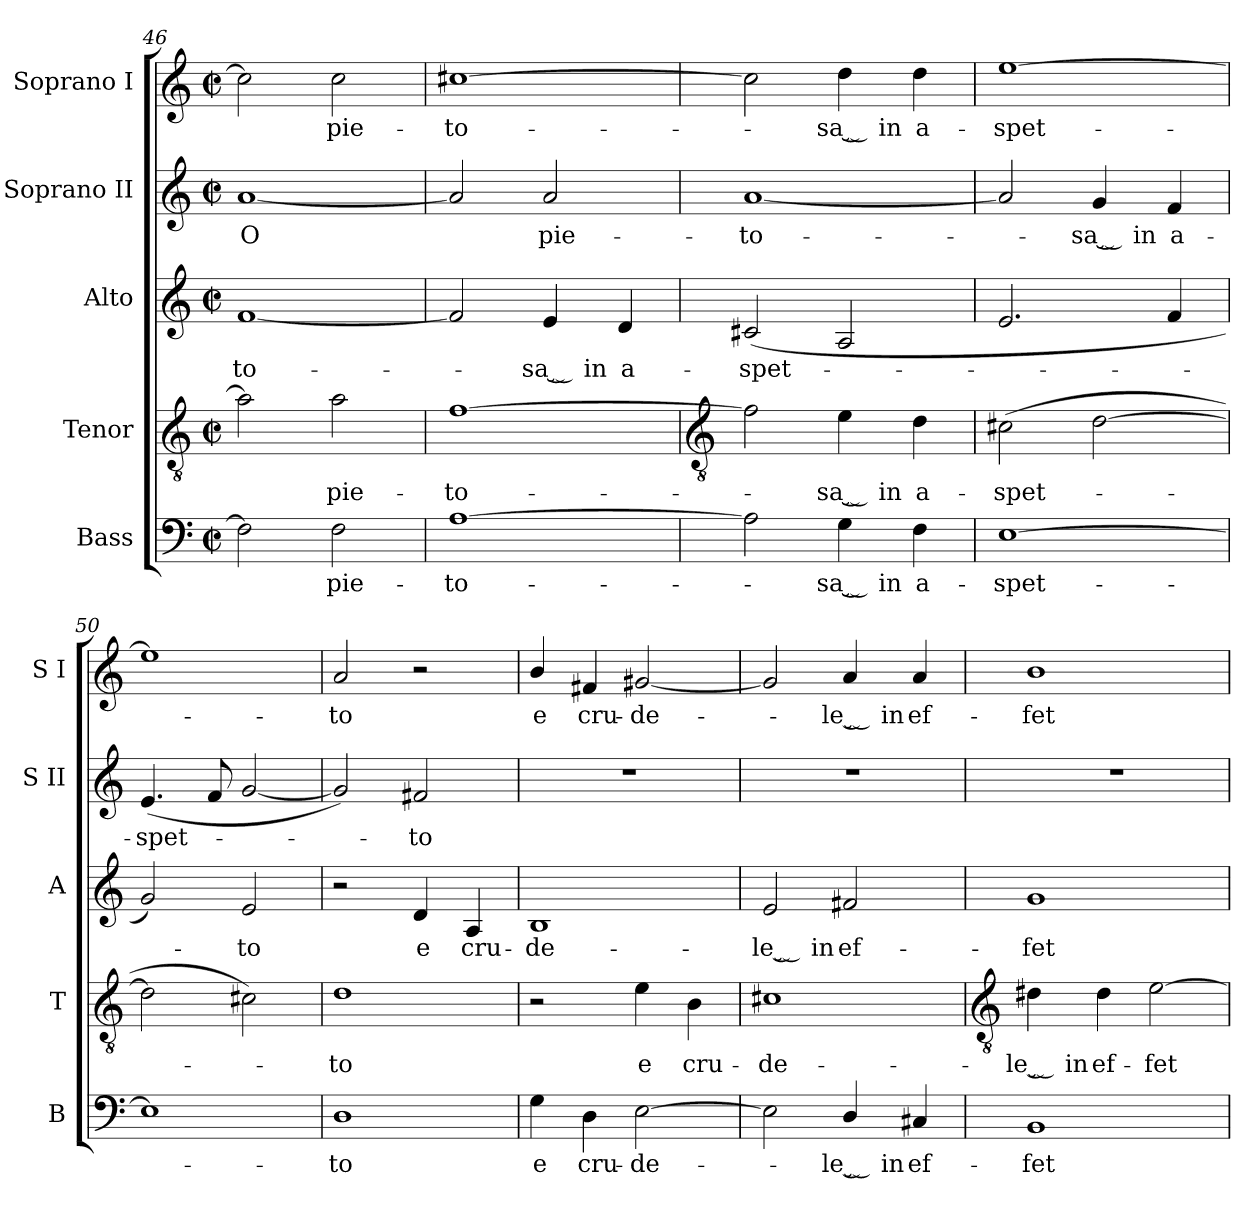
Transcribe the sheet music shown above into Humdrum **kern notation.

**kern	**text	**kern	**text	**kern	**text	**kern	**text	**kern	**text
*part5	*part5	*part4	*part4	*part3	*part3	*part2	*part2	*part1	*part1
*staff5	*staff5	*staff4	*staff4	*staff3	*staff3	*staff2	*staff2	*staff1	*staff1
*I"Bass	*	*I"Tenor	*	*I"Alto	*	*I"Soprano II	*	*I"Soprano I	*
*I'B	*	*I'T	*	*I'A	*	*I'S II	*	*I'S I	*
*clefF4	*	*clefGv2	*	*clefG2	*	*clefG2	*	*clefG2	*
*k[]	*	*k[]	*	*k[]	*	*k[]	*	*k[]	*
*C:	*	*C:	*	*C:	*	*C:	*	*C:	*
*M2/2	*	*M2/2	*	*M2/2	*	*M2/2	*	*M2/2	*
*met(c|)	*	*met(c|)	*	*met(c|)	*	*met(c|)	*	*met(c|)	*
=46	=46	=46	=46	=46	=46	=46	=46	=46	=46
!	!	!	!	!	!LO:LY:b	!	!LO:LY:b	!	!
2F]	.	2a]	.	[1f	-to-	[1a	O	2cc]	.
!	!LO:LY:b	!	!LO:LY:b	!	!	!	!	!	!LO:LY:b
2F	pie-	2a	pie-	.	.	.	.	2cc	pie-
=47	=47	=47	=47	=47	=47	=47	=47	=47	=47
!	!LO:LY:b	!	!LO:LY:b	!	!	!	!	!	!LO:LY:b
[1A	-to-	[1f	-to-	2f]	.	2a]	.	[1cc#X	-to-
!	!	!	!	!	!LO:LY:b	!	!LO:LY:b	!	!
.	.	.	.	4e	sa ̮ in	2a	pie-	.	.
!	!	!	!	!	!LO:LY:b	!	!	!	!
.	.	.	.	4d	a-	.	.	.	.
!!LO:LB:g=z
=48	=48	=48	=48	=48	=48	=48	=48	=48	=48
*	*	*clefGv2	*	*	*	*	*	*	*
!	!	!	!	!	!LO:LY:b	!	!LO:LY:b	!	!
2A]	.	2f]	.	(<2c#X	-spet-	[1a	-to-	2cc#]	.
!	!LO:LY:b	!	!LO:LY:b	!	!	!	!	!	!LO:LY:b
4G	sa ̮ in	4e	sa ̮ in	2A	.	.	.	4dd	sa ̮ in
!	!LO:LY:b	!	!LO:LY:b	!	!	!	!	!	!LO:LY:b
4F	a-	4d	a-	.	.	.	.	4dd	a-
=49	=49	=49	=49	=49	=49	=49	=49	=49	=49
!	!LO:LY:b	!	!LO:LY:b	!	!	!	!	!	!LO:LY:b
[1E	-spet-	(>2c#X	-spet-	2.e	.	2a]	.	[1ee	-spet-
!	!	!	!	!	!	!	!LO:LY:b	!	!
.	.	[2d	.	.	.	4g	sa ̮ in	.	.
!	!	!	!	!	!	!	!LO:LY:b	!	!
.	.	.	.	4f	.	4f	a-	.	.
=50	=50	=50	=50	=50	=50	=50	=50	=50	=50
!	!	!	!	!	!	!	!LO:LY:b	!	!
1E]	.	2d]	.	2g)	.	(<4.e	-spet-	1ee]	.
.	.	.	.	.	.	8f	.	.	.
!	!	!	!	!	!LO:LY:b	!	!	!	!
.	.	2c#X)	.	2e	to	[2g	.	.	.
=51	=51	=51	=51	=51	=51	=51	=51	=51	=51
!	!LO:LY:b	!	!LO:LY:b	!	!	!	!	!	!LO:LY:b
1D	to	1d	to	2r	.	2g])	.	2a	to
!	!	!	!	!	!LO:LY:b	!	!LO:LY:b	!	!
.	.	.	.	4d	e	2f#X	to	2r	.
!	!	!	!	!	!LO:LY:b	!	!	!	!
.	.	.	.	4A	cru-	.	.	.	.
=52	=52	=52	=52	=52	=52	=52	=52	=52	=52
!	!LO:LY:b	!	!	!	!LO:LY:b	!	!	!	!LO:LY:b
4G	e	2r	.	1B	-de-	1r	.	4b/	e
!	!LO:LY:b	!	!	!	!	!	!	!	!LO:LY:b
4D	cru-	.	.	.	.	.	.	4f#X	cru-
!	!LO:LY:b	!	!LO:LY:b	!	!	!	!	!	!LO:LY:b
[2E	-de-	4e	e	.	.	.	.	[2g#X	-de-
!	!	!	!LO:LY:b	!	!	!	!	!	!
.	.	4B	cru-	.	.	.	.	.	.
=53	=53	=53	=53	=53	=53	=53	=53	=53	=53
!	!	!	!LO:LY:b	!	!LO:LY:b	!	!	!	!
2E]	.	1c#X	-de-	2e	-le ̮ in	1r	.	2g#]	.
!	!LO:LY:b	!	!	!	!LO:LY:b	!	!	!	!LO:LY:b
4D/	le ̮ in	.	.	2f#X	ef-	.	.	4a	le ̮ in
!	!LO:LY:b	!	!	!	!	!	!	!	!LO:LY:b
4C#X	ef-	.	.	.	.	.	.	4a	ef-
!!LO:LB:g=z
=54	=54	=54	=54	=54	=54	=54	=54	=54	=54
*	*	*clefGv2	*	*	*	*	*	*	*
!	!LO:LY:b	!	!LO:LY:b	!	!LO:LY:b	!	!	!	!LO:LY:b
1BB	-fet-	4d#X	-le ̮ in	1g	-fet-	1r	.	1b	-fet-
!	!	!	!LO:LY:b	!	!	!	!	!	!
.	.	4d#	ef-	.	.	.	.	.	.
!	!	!	!LO:LY:b	!	!	!	!	!	!
.	.	[2e	-fet-	.	.	.	.	.	.
=	=	=	=	=	=	=	=	=	=
*-	*-	*-	*-	*-	*-	*-	*-	*-	*-
